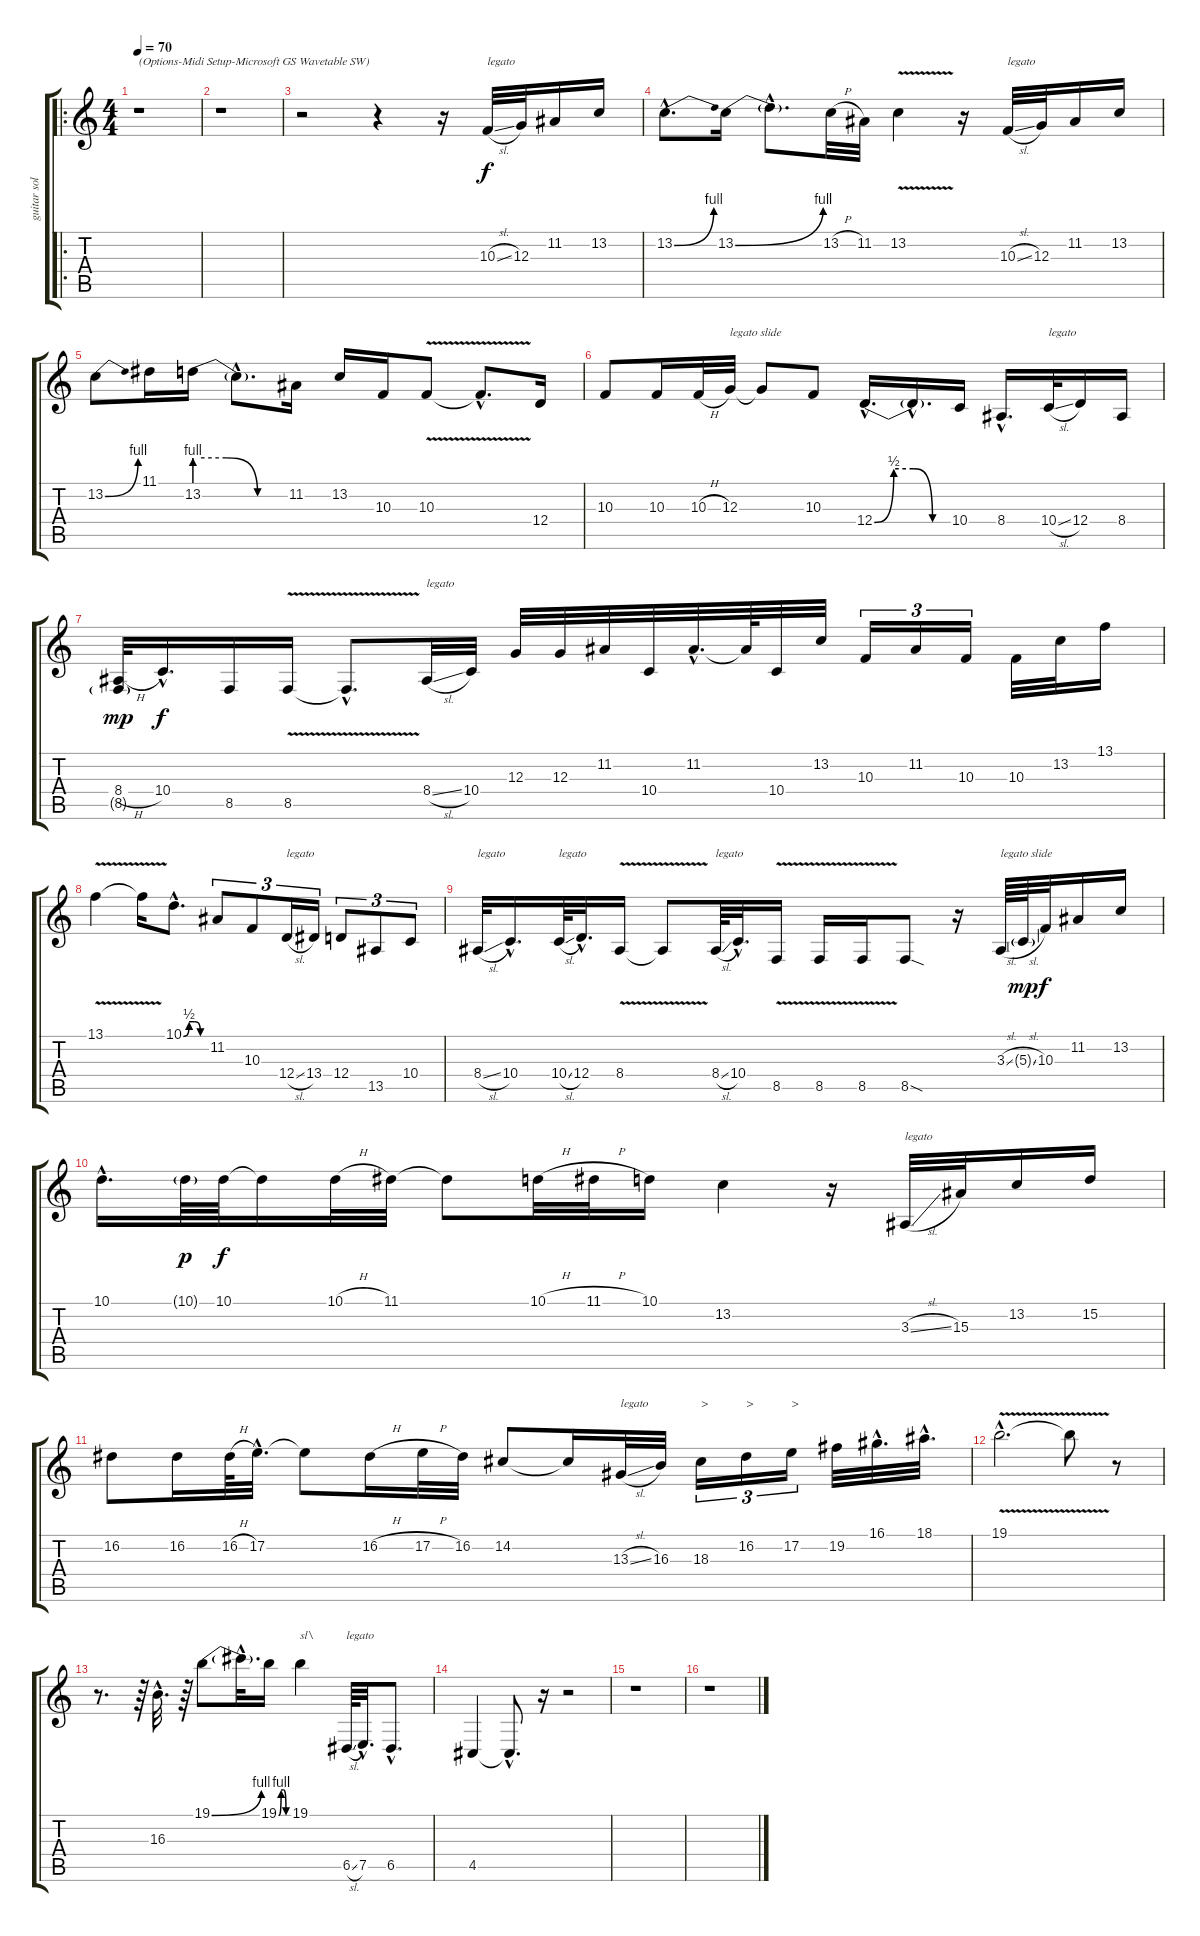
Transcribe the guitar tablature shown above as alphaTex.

\track ("guitar solo" "guitar sol") {instrument lead1square}
\staff {score tabs}
\tuning (E4 B3 G3 D3 A2 E2) {hide}
\ro
\ts (4 4)
\tempo 70
\clef g2
\ks c
r.1{txt "(Options-Midi Setup-Microsoft GS Wavetable SW)" dy f instrument lead1square} |
r.1 |
r.2 r.4 r.16 10.3{sl}.32{txt "legato"} 12.3.32 11.2.16 13.2.16 |
13.2{be (bend 0 0 60 4) hac}.8{d} 13.2{be (bend 0 0 60 4)}.16 13.2{hac t}.8{d} 13.2{h}.32 11.2.32 13.2{v}.4 r.16 10.3{sl}.32{txt "legato"} 12.3.32 11.2.16 13.2.16 |
13.2{be (bend 0 0 60 4)}.8 11.1.16 13.2{be (custom 0 4 20 4 40 0 60 0)}.16 13.2{hac t}.8{d} 11.2.16 13.2.16 10.3.16 10.3{v}.8 10.3{hac t}.8{d} 12.4.16 |
10.3.8 10.3.16 10.3{h}.32 12.3.32{txt "legato slide"} 12.3{t}.8 10.3.8 12.4{be (custom 0 0 15 2 30 2 45 0 60 0) hac}.16{d} 12.4{hac t}.16{d} 10.4.16 8.4{hac}.16{d} 10.4{sl}.32{txt "legato"} 12.4.16 8.4.16 |
(8.4{h} 8.5{g}).32{dy mp} 10.4{hac}.16{d dy f} 8.5.16 8.5{v}.16 8.5{hac t}.8{d} 8.4{sl}.32{txt "legato"} 10.4.32 12.3.32{txt " "} 12.3.32 11.2.32 10.4.32 11.2{hac}.32{d} 11.2{t}.64 10.4.32{txt " "} 13.2.32 10.3.16{tu (3 2)} 11.2.16{tu (3 2)} 10.3.16{tu (3 2)} 10.3.32 13.2.32 13.1.16 |
13.1{v}.4 13.1{t}.16 10.1{be (custom 0 0 15 2 30 2 45 0 60 0) hac}.8{d} 11.2.8{tu (3 2)} 10.3.8{tu (3 2)} 12.4{sl}.16{tu (3 2) txt "legato"} 13.4.16{tu (3 2)} 12.4.8{tu (3 2)} 13.5.8{tu (3 2)} 10.4.8{tu (3 2)} |
8.4{sl}.32{txt "legato"} 10.4{hac}.16{d} 10.4{sl}.64{txt "legato"} 12.4{hac}.32{d} 8.4{v}.16 8.4{t}.8 8.4{sl}.64{txt "legato"} 10.4{hac}.32{d} 8.5{v}.16 8.5{v}.16 8.5{v}.16 8.5{sod}.8 r.16 3.3{sl}.64{txt "legato slide"} 5.3{sl g}.64{dy mp} 10.3.32{dy f} 11.2.16 13.2.16 |
10.1{hac}.16{d} 10.1{g}.64{dy p} 10.1.64{dy f} 10.1{t}.16 10.1{h}.32 11.1.32 11.1{t}.8 10.1{h}.32 11.1{h}.32 10.1.16 13.2.4 r.16 3.3{sl}.32{txt "legato"} 15.3.32 13.2.16 15.2.16 |
16.2.8 16.2.16 16.2{h}.64 17.2{hac}.32{d} 17.2{t}.8 16.2{h}.16 17.2{h}.32 16.2.32 14.2.8 14.2{t}.16 13.3{sl}.32{txt "legato"} 16.3.32 18.3.16{tu (3 2) txt ">"} 16.2.16{tu (3 2) txt ">"} 17.2.16{tu (3 2) txt ">"} 19.2.32 16.1{hac}.32{d} 18.1{hac}.32{d} |
19.1{v hac}.2{d} 19.1{t}.8 r.8 |
r.8{d} r.64 16.3{hac}.32{d} r.64 19.1{be (bend 0 0 60 4)}.8 19.1{hac t}.32{d} 19.1{be (custom 0 0 15 4 30 4 45 0 60 0)}.16 19.1.4{txt "sl\\"} 6.5{sl}.64{txt "legato"} 7.5{hac}.32{d} 6.5{hac}.8{d} |
4.5.4 4.5{hac t}.8{d} r.16 r.2 |
r.1 |
r.1
